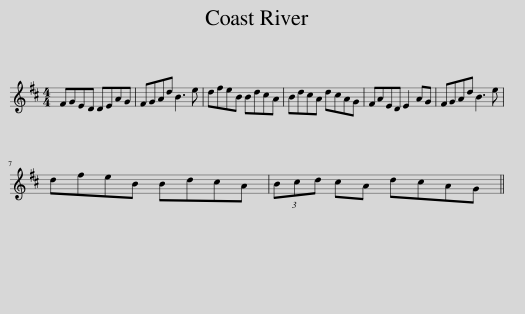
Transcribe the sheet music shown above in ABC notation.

X:1
L:1/8
M:4/4
I:linebreak $
K:D
V:1 treble
V:1
 FGED DEAG | FGAd B3 e | dfeB BdcA | BdcA dcAG | FAED E2 AG | %5
 FGAd B3 e |$ dfeB BdcA | (3Bcd cA dcAG || %8
